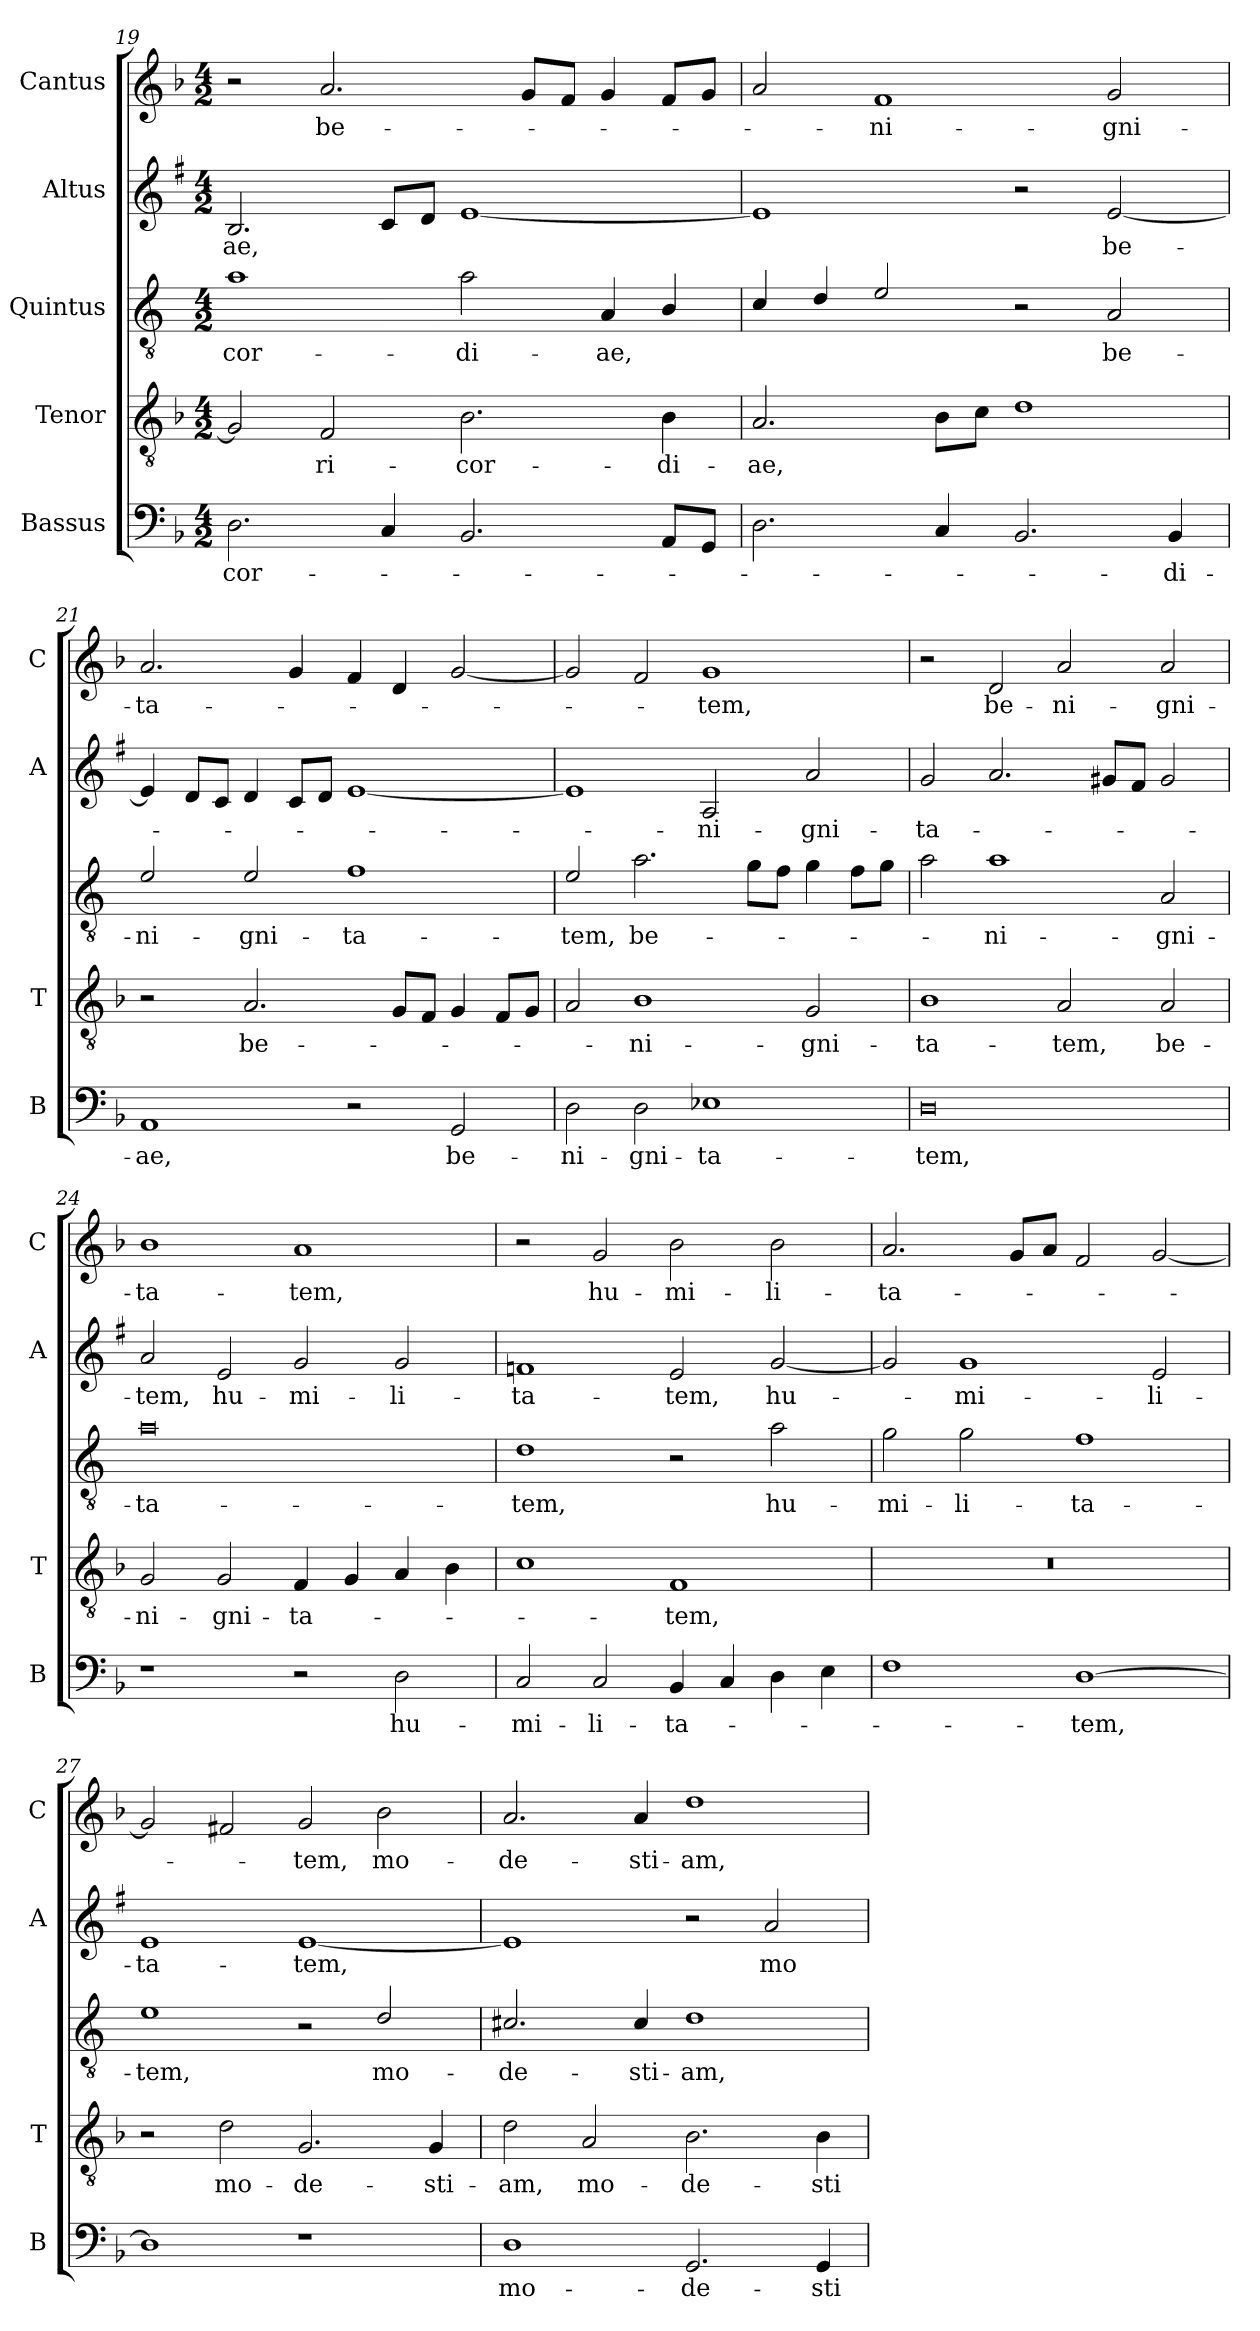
**kern	**text	**kern	**text	**kern	**text	**kern	**text	**kern	**text
*part5	*part5	*part4	*part4	*part3	*part3	*part2	*part2	*part1	*part1
*staff5	*staff5	*staff4	*staff4	*staff3	*staff3	*staff2	*staff2	*staff1	*staff1
*I"Bassus	*	*I"Tenor	*	*I"Quintus	*	*I"Altus	*	*I"Cantus	*
*I'B	*	*I'T	*	*	*	*I'A	*	*I'C	*
*clefF4	*	*clefGv2	*	*clefGv2	*	*clefG2	*	*clefG2	*
*	*	*	*	*ITrd4c7	*	*ITrd1c2	*	*	*
*k[b-]	*	*k[b-]	*	*k[b-]	*	*k[b-]	*	*k[b-]	*
*F:	*	*F:	*	*F:	*	*F:	*	*F:	*
*M4/2	*	*M4/2	*	*M4/2	*	*M4/2	*	*M4/2	*
=19	=19	=19	=19	=19	=19	=19	=19	=19	=19
!	!LO:LY:b	!	!	!	!LO:LY:b	!	!LO:LY:b	!	!
2.D\	-cor-	2G/]	.	1d	-cor-	2.A/	-ae,	2r	.
!	!	!	!LO:LY:b	!	!	!	!	!	!LO:LY:b
.	.	2F/	-ri-	.	.	.	.	2.a/	be-
4C/	.	.	.	.	.	8B-/L	.	.	.
.	.	.	.	.	.	8c/J	.	.	.
!	!	!	!LO:LY:b	!	!LO:LY:b	!	!	!	!
2.BB-/	.	2.B-\	-cor-	2d\	-di-	[1d	.	.	.
.	.	.	.	.	.	.	.	8g/L	.
.	.	.	.	.	.	.	.	8f/J	.
!	!	!	!	!	!LO:LY:b	!	!	!	!
.	.	.	.	4D/	-ae,	.	.	4g/	.
!	!	!	!LO:LY:b	!	!	!	!	!	!
8AA/L	.	4B-\	-di-	4E/	.	.	.	8f/L	.
8GG/J	.	.	.	.	.	.	.	8g/J	.
=20	=20	=20	=20	=20	=20	=20	=20	=20	=20
!	!	!	!LO:LY:b	!	!	!	!	!	!
2.D\	.	2.A/	-ae,	4F/	.	1d]	.	2a/	.
.	.	.	.	4G/	.	.	.	.	.
!	!	!	!	!	!	!	!	!	!LO:LY:b
.	.	.	.	2A/	.	.	.	1f	-ni-
4C/	.	8B-\L	.	.	.	.	.	.	.
.	.	8c\J	.	.	.	.	.	.	.
2.BB-/	.	1d	.	2r	.	2r	.	.	.
!	!	!	!	!	!LO:LY:b	!	!LO:LY:b	!	!LO:LY:b
.	.	.	.	2D/	be-	[2d/	be-	2g/	-gni-
!	!LO:LY:b	!	!	!	!	!	!	!	!
4BB-/	-di-	.	.	.	.	.	.	.	.
=21	=21	=21	=21	=21	=21	=21	=21	=21	=21
!	!LO:LY:b	!	!	!	!LO:LY:b	!	!	!	!LO:LY:b
1AA	-ae,	2r	.	2A/	-ni-	4d/]	.	2.a/	-ta-
.	.	.	.	.	.	8c/L	.	.	.
.	.	.	.	.	.	8B-/J	.	.	.
!	!	!	!LO:LY:b	!	!LO:LY:b	!	!	!	!
.	.	2.A/	be-	2A/	-gni-	4c/	.	.	.
.	.	.	.	.	.	8B-/L	.	4g/	.
.	.	.	.	.	.	8c/J	.	.	.
!	!	!	!	!	!LO:LY:b	!	!	!	!
2r	.	.	.	1B-	-ta-	[1d	.	4f/	.
.	.	8G/L	.	.	.	.	.	4d/	.
.	.	8F/J	.	.	.	.	.	.	.
!	!LO:LY:b	!	!	!	!	!	!	!	!
2GG/	be-	4G/	.	.	.	.	.	[2g/	.
.	.	8F/L	.	.	.	.	.	.	.
.	.	8G/J	.	.	.	.	.	.	.
=22	=22	=22	=22	=22	=22	=22	=22	=22	=22
!	!LO:LY:b	!	!	!	!LO:LY:b	!	!	!	!
2D\	-ni-	2A/	.	2A/	-tem,	1d]	.	2g/]	.
!	!LO:LY:b	!	!LO:LY:b	!	!LO:LY:b	!	!	!	!
2D\	-gni-	1B-	-ni-	2.d\	be-	.	.	2f/	.
!	!LO:LY:b	!	!	!	!	!	!LO:LY:b	!	!LO:LY:b
1E-X	-ta-	.	.	.	.	2G/	-ni-	1g	-tem,
.	.	.	.	8c\L	.	.	.	.	.
.	.	.	.	8B-\J	.	.	.	.	.
!	!	!	!LO:LY:b	!	!	!	!LO:LY:b	!	!
.	.	2G/	-gni-	4c\	.	2g/	-gni-	.	.
.	.	.	.	8B-\L	.	.	.	.	.
.	.	.	.	8c\J	.	.	.	.	.
=23	=23	=23	=23	=23	=23	=23	=23	=23	=23
!	!LO:LY:b	!	!LO:LY:b	!	!	!	!LO:LY:b	!	!
0D	-tem,	1B-	-ta-	2d\	.	2f/	-ta-	2r	.
!	!	!	!	!	!LO:LY:b	!	!	!	!LO:LY:b
.	.	.	.	1d	-ni-	2.g/	.	2d/	be-
!	!	!	!LO:LY:b	!	!	!	!	!	!LO:LY:b
.	.	2A/	-tem,	.	.	.	.	2a/	-ni-
.	.	.	.	.	.	8f#X/L	.	.	.
.	.	.	.	.	.	8e/J	.	.	.
!	!	!	!LO:LY:b	!	!LO:LY:b	!	!	!	!LO:LY:b
.	.	2A/	be-	2D/	-gni-	2f#/	.	2a/	-gni-
!!LO:LB:g=z
=24	=24	=24	=24	=24	=24	=24	=24	=24	=24
!	!	!	!LO:LY:b	!	!LO:LY:b	!	!LO:LY:b	!	!LO:LY:b
1r	.	2G/	-ni-	0d	-ta-	2g/	-tem,	1b-	-ta-
!	!	!	!LO:LY:b	!	!	!	!LO:LY:b	!	!
.	.	2G/	-gni-	.	.	2d/	hu-	.	.
!	!	!	!LO:LY:b	!	!	!	!LO:LY:b	!	!LO:LY:b
2r	.	4F/	-ta-	.	.	2f/	-mi-	1a	-tem,
.	.	4G/	.	.	.	.	.	.	.
!	!LO:LY:b	!	!	!	!	!	!LO:LY:b	!	!
2D\	hu-	4A/	.	.	.	2f/	-li-	.	.
.	.	4B-\	.	.	.	.	.	.	.
=25	=25	=25	=25	=25	=25	=25	=25	=25	=25
!	!LO:LY:b	!	!	!	!LO:LY:b	!	!LO:LY:b	!	!
2C/	-mi-	1c	.	1G	-tem,	1e-X	-ta-	2r	.
!	!LO:LY:b	!	!	!	!	!	!	!	!LO:LY:b
2C/	-li-	.	.	.	.	.	.	2g/	hu-
!	!LO:LY:b	!	!LO:LY:b	!	!	!	!LO:LY:b	!	!LO:LY:b
4BB-/	-ta-	1F	-tem,	2r	.	2d/	-tem,	2b-\	-mi-
4C/	.	.	.	.	.	.	.	.	.
!	!	!	!	!	!LO:LY:b	!	!LO:LY:b	!	!LO:LY:b
4D\	.	.	.	2d\	hu-	[2f/	hu-	2b-\	-li-
4E\	.	.	.	.	.	.	.	.	.
=26	=26	=26	=26	=26	=26	=26	=26	=26	=26
!	!	!	!	!	!LO:LY:b	!	!	!	!LO:LY:b
1F	.	0r	.	2c\	-mi-	2f/]	.	2.a/	-ta-
!	!	!	!	!	!LO:LY:b	!	!LO:LY:b	!	!
.	.	.	.	2c\	-li-	1f	-mi-	.	.
.	.	.	.	.	.	.	.	8g/L	.
.	.	.	.	.	.	.	.	8a/J	.
!	!LO:LY:b	!	!	!	!LO:LY:b	!	!	!	!
[1D	-tem,	.	.	1B-	-ta-	.	.	2f/	.
!	!	!	!	!	!	!	!LO:LY:b	!	!
.	.	.	.	.	.	2d/	-li-	[2g/	.
=27	=27	=27	=27	=27	=27	=27	=27	=27	=27
!	!	!	!	!	!LO:LY:b	!	!LO:LY:b	!	!
1D]	.	2r	.	1A	-tem,	1d	-ta-	2g/]	.
!	!	!	!LO:LY:b	!	!	!	!	!	!
.	.	2d\	mo-	.	.	.	.	2f#X/	.
!	!	!	!LO:LY:b	!	!	!	!LO:LY:b	!	!LO:LY:b
1r	.	2.G/	-de-	2r	.	[1d	-tem,	2g/	-tem,
!	!	!	!	!	!LO:LY:b	!	!	!	!LO:LY:b
.	.	.	.	2G/	mo-	.	.	2b-\	mo-
!	!	!	!LO:LY:b	!	!	!	!	!	!
.	.	4G/	-sti-	.	.	.	.	.	.
=28	=28	=28	=28	=28	=28	=28	=28	=28	=28
!	!LO:LY:b	!	!LO:LY:b	!	!LO:LY:b	!	!	!	!LO:LY:b
1D	mo-	2d\	-am,	2.F#X/	-de-	1d]	.	2.a/	-de-
!	!	!	!LO:LY:b	!	!	!	!	!	!
.	.	2A/	mo-	.	.	.	.	.	.
!	!	!	!	!	!LO:LY:b	!	!	!	!LO:LY:b
.	.	.	.	4F#/	-sti-	.	.	4a/	-sti-
!	!LO:LY:b	!	!LO:LY:b	!	!LO:LY:b	!	!	!	!LO:LY:b
2.GG/	-de-	2.B-\	-de-	1G	-am,	2r	.	1dd	-am,
!	!	!	!	!	!	!	!LO:LY:b	!	!
.	.	.	.	.	.	2g/	mo-	.	.
!	!LO:LY:b	!	!LO:LY:b	!	!	!	!	!	!
4GG/	-sti-	4B-\	-sti-	.	.	.	.	.	.
=	=	=	=	=	=	=	=	=	=
*-	*-	*-	*-	*-	*-	*-	*-	*-	*-
